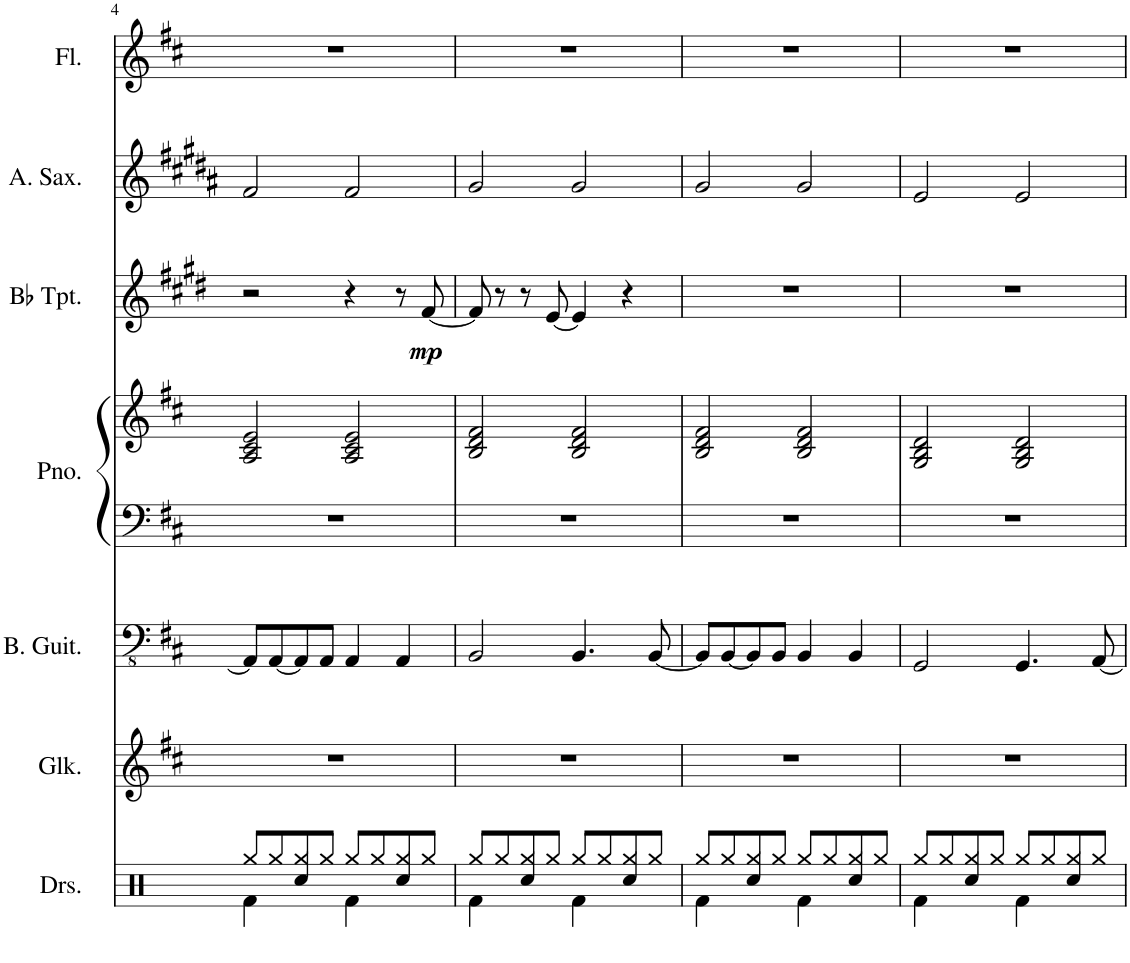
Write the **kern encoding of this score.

**kern	**kern	**kern	**kern	**kern	**kern	**dynam	**kern	**kern
*part7	*part6	*part5	*part4	*part4	*part3	*part3	*part2	*part1
*staff8	*staff7	*staff6	*staff5	*staff4	*staff3	*staff3	*staff2	*staff1
*I"Drumset	*I"Glockenspiel	*I"Bass Guitar	*I"Piano	*	*I"Bb Trumpet	*	*I"Alto Saxophone	*I"Flute
*I'Drs.	*I'Glk.	*I'B. Guit.	*I'Pno.	*	*I'Bb Tpt.	*	*I'A. Sax.	*I'Fl.
!!LO:PB:g=z
*clefX	*clefG2	*clefFv4	*clefF4	*clefG2	*clefG2	*	*clefG2	*clefG2
*	*Trd-14c-24	*	*	*	*Trd1c2	*	*Trd5c9	*
*k[]	*k[f#c#]	*k[f#c#]	*k[f#c#]	*k[f#c#]	*k[f#c#g#d#]	*	*k[f#c#g#d#a#]	*k[f#c#]
*M4/4	*M4/4	*M4/4	*M4/4	*M4/4	*M4/4	*	*M4/4	*M4/4
=4	=4	=4	=4	=4	=4	=4	=4	=4
*^	*	*	*	*	*	*	*	*
4Rf\	8Rgg/L	1r	8AAA/L]	1r	2A/ 2c#/ 2e/	2r	.	2f#/	1r
.	8Rgg/	.	[8AAA/	.	.	.	.	.	.
4Rcc/	8Rgg/	.	8AAA/]	.	.	.	.	.	.
.	8Rgg/J	.	8AAA/J	.	.	.	.	.	.
4Rf\	8Rgg/L	.	4AAA/	.	2A/ 2c#/ 2e/	4r	.	2f#/	.
.	8Rgg/	.	.	.	.	.	.	.	.
4Rcc/	8Rgg/	.	4AAA/	.	.	8r	.	.	.
!	!	!	!	!	!	!	!LO:DY:b	!	!
.	8Rgg/J	.	.	.	.	[8f#/	mp	.	.
=5	=5	=5	=5	=5	=5	=5	=5	=5	=5
4Rf\	8Rgg/L	1r	2BBB/	1r	2B/ 2d/ 2f#/	8f#/]	.	2g#/	1r
.	8Rgg/	.	.	.	.	8r	.	.	.
4Rcc/	8Rgg/	.	.	.	.	8r	.	.	.
.	8Rgg/J	.	.	.	.	[8e/	.	.	.
4Rf\	8Rgg/L	.	4.BBB/	.	2B/ 2d/ 2f#/	4e/]	.	2g#/	.
.	8Rgg/	.	.	.	.	.	.	.	.
4Rcc/	8Rgg/	.	.	.	.	4r	.	.	.
.	8Rgg/J	.	[8BBB/	.	.	.	.	.	.
=6	=6	=6	=6	=6	=6	=6	=6	=6	=6
4Rf\	8Rgg/L	1r	8BBB/L]	1r	2B/ 2d/ 2f#/	1r	.	2g#/	1r
.	8Rgg/	.	[8BBB/	.	.	.	.	.	.
4Rcc/	8Rgg/	.	8BBB/]	.	.	.	.	.	.
.	8Rgg/J	.	8BBB/J	.	.	.	.	.	.
4Rf\	8Rgg/L	.	4BBB/	.	2B/ 2d/ 2f#/	.	.	2g#/	.
.	8Rgg/	.	.	.	.	.	.	.	.
4Rcc/	8Rgg/	.	4BBB/	.	.	.	.	.	.
.	8Rgg/J	.	.	.	.	.	.	.	.
=7	=7	=7	=7	=7	=7	=7	=7	=7	=7
4Rf\	8Rgg/L	1r	2GGG/	1r	2G/ 2B/ 2d/	1r	.	2e/	1r
.	8Rgg/	.	.	.	.	.	.	.	.
4Rcc/	8Rgg/	.	.	.	.	.	.	.	.
.	8Rgg/J	.	.	.	.	.	.	.	.
4Rf\	8Rgg/L	.	4.GGG/	.	2G/ 2B/ 2d/	.	.	2e/	.
.	8Rgg/	.	.	.	.	.	.	.	.
4Rcc/	8Rgg/	.	.	.	.	.	.	.	.
.	8Rgg/J	.	[8AAA/	.	.	.	.	.	.
*v	*v	*	*	*	*	*	*	*	*
=	=	=	=	=	=	=	=	=
*-	*-	*-	*-	*-	*-	*-	*-	*-
